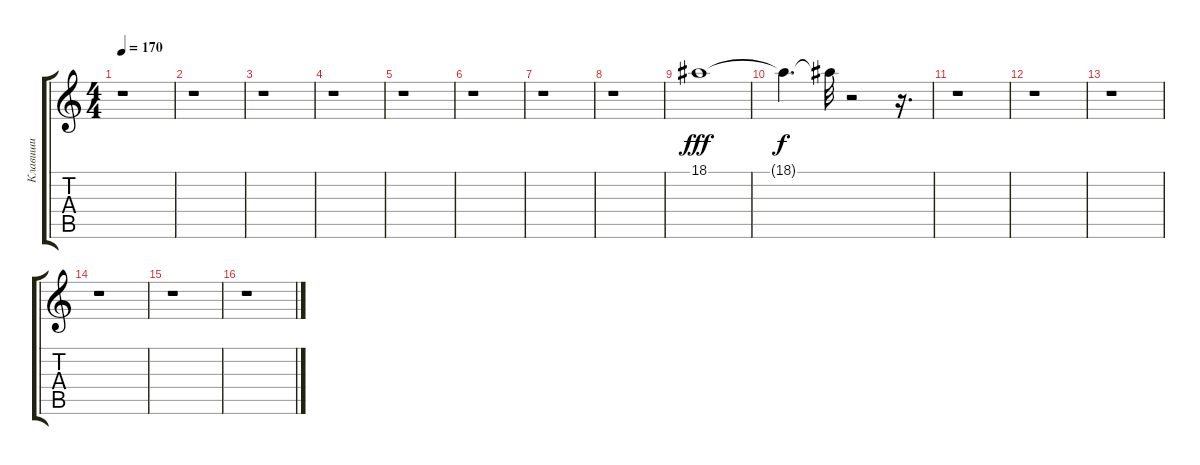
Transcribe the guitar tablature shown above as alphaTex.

\track ("Клавиши" "Клавиши") {instrument pad2warm}
\staff {score tabs}
\tuning (E4 B3 G3 D3 A2 E2) {hide}
\ts (4 4)
\tempo 170
\clef g2
\ks c
r.1{dy f} |
r.1 |
r.1 |
r.1 |
r.1 |
r.1 |
r.1 |
r.1 |
18.1.1{dy fff} |
18.1{t}.4{d dy f} 18.1{t}.32 r.2 r.16{d} |
r.1 |
r.1 |
r.1 |
r.1 |
r.1 |
r.1
